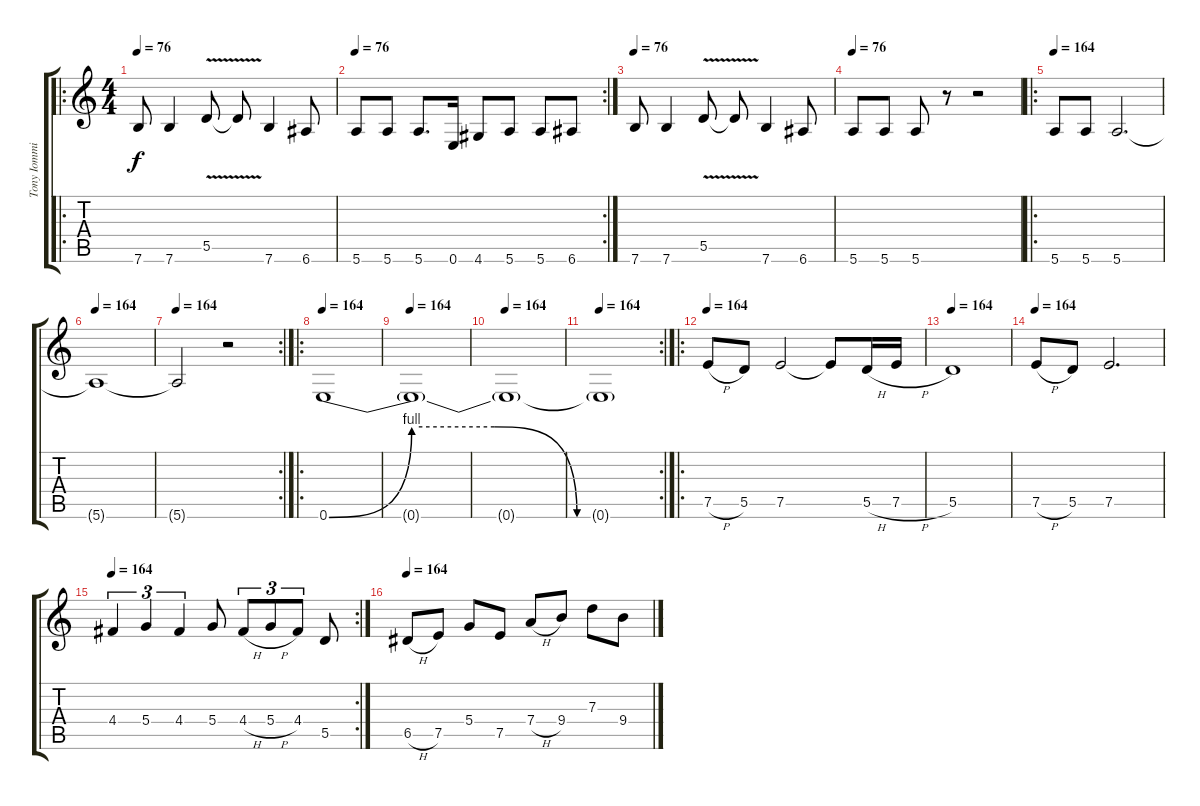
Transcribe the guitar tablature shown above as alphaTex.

\track ("Tony Iommi" "Tony Iommi") {instrument distortionguitar}
\staff {score tabs}
\tuning (E4 B3 G3 D3 A2 E2) {hide}
\ro
\ts (4 4)
\tempo 76
\clef g2
\ks c
7.6.8{dy f} 7.6.4 5.5{v}.8 5.5{t}.8 7.6.4 6.6.8 |
\rc 2
\tempo 76
5.6.8 5.6.8 5.6.8{d} 0.6.16 4.6.8 5.6.8 5.6.8 6.6.8 |
\tempo 76
7.6.8 7.6.4 5.5{v}.8 5.5{t}.8 7.6.4 6.6.8 |
\tempo 76
5.6.8 5.6.8 5.6.8 r.8 r.2 |
\ro
\tempo 164
5.6.8 5.6.8 5.6.2{d} |
\tempo 164
5.6{t}.1 |
\rc 2
\tempo 164
5.6{t}.2 r.2 |
\ro
\tempo 164
0.6{be (custom 0 0 15 4 30 4 45 0 60 0)}.1 |
\tempo 164
0.6{t}.1 |
\tempo 164
0.6{t}.1 |
\rc 2
\tempo 164
0.6{t}.1 |
\ro
\tempo 164
7.5{h}.8 5.5.8 7.5.2 7.5{t}.8 5.5{h}.16 7.5{h}.16 |
\tempo 164
5.5.1 |
\tempo 164
7.5{h}.8 5.5.8 7.5.2{d} |
\rc 2
\tempo 164
4.4.4{tu (3 2)} 5.4.4{tu (3 2)} 4.4.4{tu (3 2)} 5.4.8 4.4{h}.8{tu (3 2)} 5.4{h}.8{tu (3 2)} 4.4.8{tu (3 2)} 5.5.8 |
\tempo 164
6.5{h}.8 7.5.8 5.4.8 7.5.8 7.4{h}.8 9.4.8 7.3.8 9.4.8
